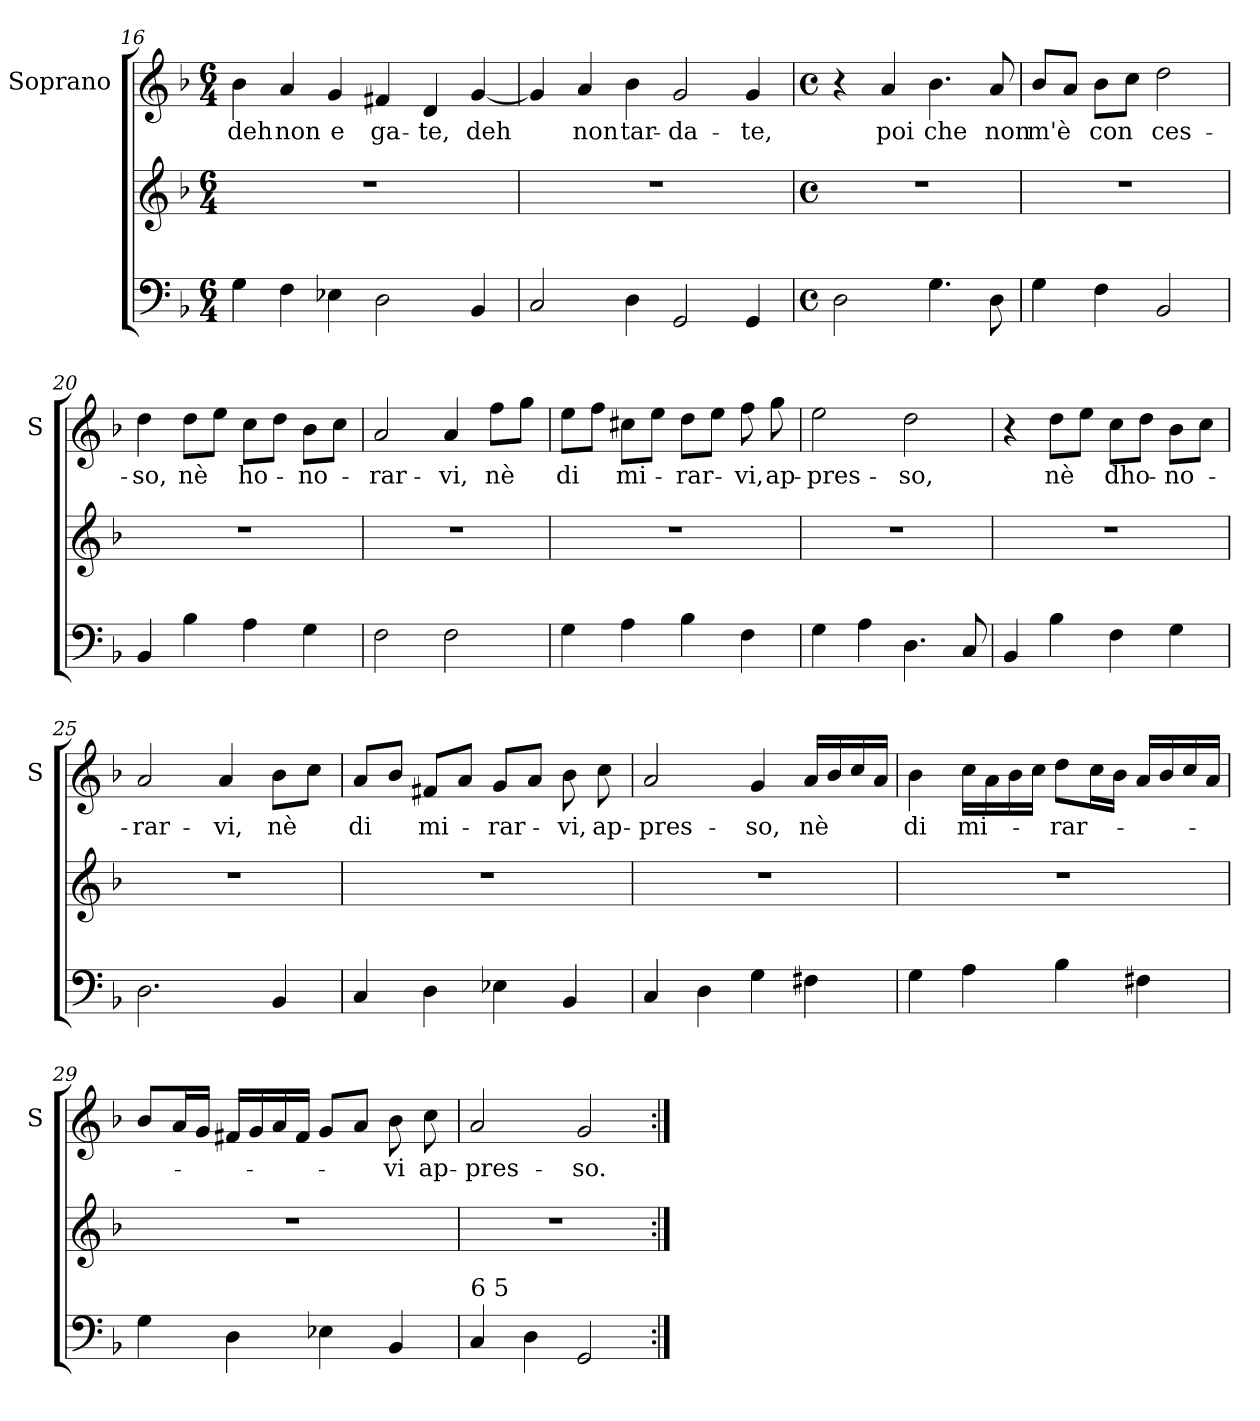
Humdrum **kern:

**kern	**kern	**kern	**text
*part2	*part2	*part1	*part1
*staff3	*staff2	*staff1	*staff1
*	*	*I"Soprano	*
*	*	*I'S	*
*clefF4	*clefG2	*clefG2	*
*k[b-]	*k[b-]	*k[b-]	*
*F:	*F:	*F:	*
*M6/4	*M6/4	*M6/4	*
=16	=16	=16	=16
!	!	!	!LO:LY:b
4G\	1.r	4b-\	deh
!	!	!	!LO:LY:b
4F\	.	4a/	non
!	!	!	!LO:LY:b
4E-X\	.	4g/	e
!	!	!	!LO:LY:b
2D\	.	4f#X/	ga-
!	!	!	!LO:LY:b
.	.	4d/	-te,
!	!	!	!LO:LY:b
4BB-/	.	[4g/	deh
=17	=17	=17	=17
2C/	1.r	4g/]	.
!	!	!	!LO:LY:b
.	.	4a/	non
!	!	!	!LO:LY:b
4D\	.	4b-\	tar-
!	!	!	!LO:LY:b
2GG/	.	2g/	-da-
!	!	!	!LO:LY:b
4GG/	.	4g/	-te,
=18	=18	=18	=18
*M4/4	*M4/4	*M4/4	*
*met(c)	*met(c)	*met(c)	*
2D\	1r	4r	.
!	!	!	!LO:LY:b
.	.	4a/	poi
!	!	!	!LO:LY:b
4.G\	.	4.b-\	che
!	!	!	!LO:LY:b
8D\	.	8a/	non
!!LO:LB:g=z
=19	=19	=19	=19
!	!	!	!LO:LY:b
4G\	1r	8b-/L	m'è
.	.	8a/J	.
!	!	!	!LO:LY:b
4F\	.	8b-\L	con
.	.	8cc\J	.
!	!	!	!LO:LY:b
2BB-/	.	2dd\	ces-
=20	=20	=20	=20
!	!	!	!LO:LY:b
4BB-/	1r	4dd\	-so,
!	!	!	!LO:LY:b
4B-\	.	8dd\L	nè
.	.	8ee\J	.
!	!	!	!LO:LY:b
4A\	.	8cc\L	ho-
.	.	8dd\J	.
!	!	!	!LO:LY:b
4G\	.	8b-\L	-no-
.	.	8cc\J	.
=21	=21	=21	=21
!	!	!	!LO:LY:b
2F\	1r	2a/	-rar-
!	!	!	!LO:LY:b
2F\	.	4a/	-vi,
!	!	!	!LO:LY:b
.	.	8ff\L	nè
.	.	8gg\J	.
=22	=22	=22	=22
!	!	!	!LO:LY:b
4G\	1r	8ee\L	di
.	.	8ff\J	.
!	!	!	!LO:LY:b
4A\	.	8cc#X\L	mi-
.	.	8ee\J	.
!	!	!	!LO:LY:b
4B-\	.	8dd\L	-rar-
.	.	8ee\J	.
!	!	!	!LO:LY:b
4F\	.	8ff\	-vi,
!	!	!	!LO:LY:b
.	.	8gg\	ap-
!!LO:LB:g=z
=23	=23	=23	=23
!	!	!	!LO:LY:b
4G\	1r	2ee\	-pres-
4A\	.	.	.
!	!	!	!LO:LY:b
4.D\	.	2dd\	-so,
8C/	.	.	.
=24	=24	=24	=24
4BB-/	1r	4r	.
!	!	!	!LO:LY:b
4B-\	.	8dd\L	nè
.	.	8ee\J	.
!	!	!	!LO:LY:b
4F\	.	8cc\L	dho-
.	.	8dd\J	.
!	!	!	!LO:LY:b
4G\	.	8b-\L	-no-
.	.	8cc\J	.
=25	=25	=25	=25
!	!	!	!LO:LY:b
2.D\	1r	2a/	-rar-
!	!	!	!LO:LY:b
.	.	4a/	-vi,
!	!	!	!LO:LY:b
4BB-/	.	8b-\L	nè
.	.	8cc\J	.
=26	=26	=26	=26
!	!	!	!LO:LY:b
4C/	1r	8a/L	di
.	.	8b-/J	.
!	!	!	!LO:LY:b
4D\	.	8f#X/L	mi-
.	.	8a/J	.
!	!	!	!LO:LY:b
4E-X\	.	8g/L	-rar-
.	.	8a/J	.
!	!	!	!LO:LY:b
4BB-/	.	8b-\	-vi,
!	!	!	!LO:LY:b
.	.	8cc\	ap-
!!LO:LB:g=z
=27	=27	=27	=27
!	!	!	!LO:LY:b
4C/	1r	2a/	-pres-
4D\	.	.	.
!	!	!	!LO:LY:b
4G\	.	4g/	-so,
!	!	!	!LO:LY:b
4F#X\	.	16a/LL	nè
.	.	16b-/	.
.	.	16cc/	.
.	.	16a/JJ	.
=28	=28	=28	=28
!	!	!	!LO:LY:b
4G\	1r	4b-\	di
!	!	!	!LO:LY:b
4A\	.	16cc\LL	mi-
.	.	16a\	.
.	.	16b-\	.
.	.	16cc\JJ	.
!	!	!	!LO:LY:b
4B-\	.	8dd\L	-rar-
.	.	16cc\L	.
.	.	16b-\JJ	.
4F#X\	.	16a/LL	.
.	.	16b-/	.
.	.	16cc/	.
.	.	16a/JJ	.
=29	=29	=29	=29
4G\	1r	8b-/L	.
.	.	16a/L	.
.	.	16g/JJ	.
4D\	.	16f#X/LL	.
.	.	16g/	.
.	.	16a/	.
.	.	16f#/JJ	.
4E-X\	.	8g/L	.
.	.	8a/J	.
!	!	!	!LO:LY:b
4BB-/	.	8b-\	-vi
!	!	!	!LO:LY:b
.	.	8cc\	ap-
=30	=30	=30	=30
!LO:TX:a:t=6 5	!	!	!
!	!	!	!LO:LY:b
4C/	1r	2a/	-pres-
4D\	.	.	.
!	!	!	!LO:LY:b
2GG/	.	2g/	-so.
=:|!	=:|!	=:|!	=:|!
*-	*-	*-	*-
